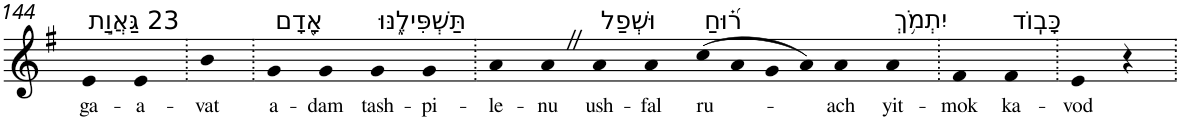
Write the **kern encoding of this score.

**kern	**text
*part1	*part1
*staff1	*staff1
*I"Piano	*
*I'Pno	*
!!LO:PB:g=z
*clefG2	*
*k[f#]	*
*G:	*
=144	=144
!LO:TX:a:t=23 גַּאֲוַ֣ת	!
!	!LO:LY:b
4e	ga-
!	!LO:LY:b
4e	-a-
=145.	=145.
!	!LO:LY:b
4b	-vat
=146.	=146.
!LO:TX:a:t=אָ֭דָם	!
!	!LO:LY:b
4g	a-
!	!LO:LY:b
4g	-dam
!LO:TX:a:t=תַּשְׁפִּילֶ֑נּוּ	!
!	!LO:LY:b
4g	tash-
!	!LO:LY:b
4g	-pi-
=147.	=147.
!	!LO:LY:b
4a	-le-
!	!LO:LY:b
4aZ	-nu
!LO:TX:a:t=וּשְׁפַל	!
!	!LO:LY:b
4a	ush-
!	!LO:LY:b
4a	-fal
!LO:TX:a:t=ר֝֗וּחַ	!
!	!LO:LY:b
(>8cc	ru-
8a	.
8g	.
8a)	.
!	!LO:LY:b
4a	-ach
!LO:TX:a:t=יִתְמֹ֥ךְ	!
!	!LO:LY:b
4a	yit-
=148.	=148.
!	!LO:LY:b
4f#	-mok
!LO:TX:a:t=כָּבֽוֹד	!
!	!LO:LY:b
4f#	ka-
=149.	=149.
!	!LO:LY:b
4e	-vod
4r	.
=.	=.
*-	*-
